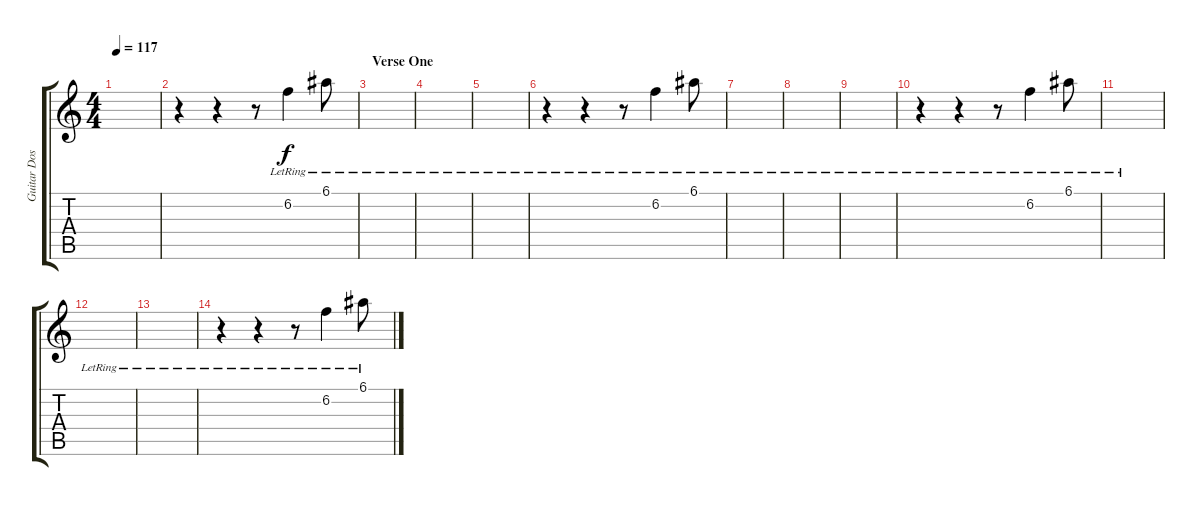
\track ("Guitar Dos" "Guitar Dos") {instrument electricguitarclean}
\staff {score tabs}
\tuning (E4 B3 G3 D3 A2 E2) {hide}
\ts (4 4)
\tempo 117
\clef g2
\ks c
|
r.4 r.4 r.8 6.2{lr}.4 6.1{lr}.8 |
\section ("" "Verse One")
|
|
|
r.4 r.4 r.8 6.2{lr}.4 6.1{lr}.8 |
|
|
|
r.4 r.4 r.8 6.2{lr}.4 6.1{lr}.8 |
|
|
|
r.4 r.4 r.8 6.2{lr}.4 6.1{lr}.8
